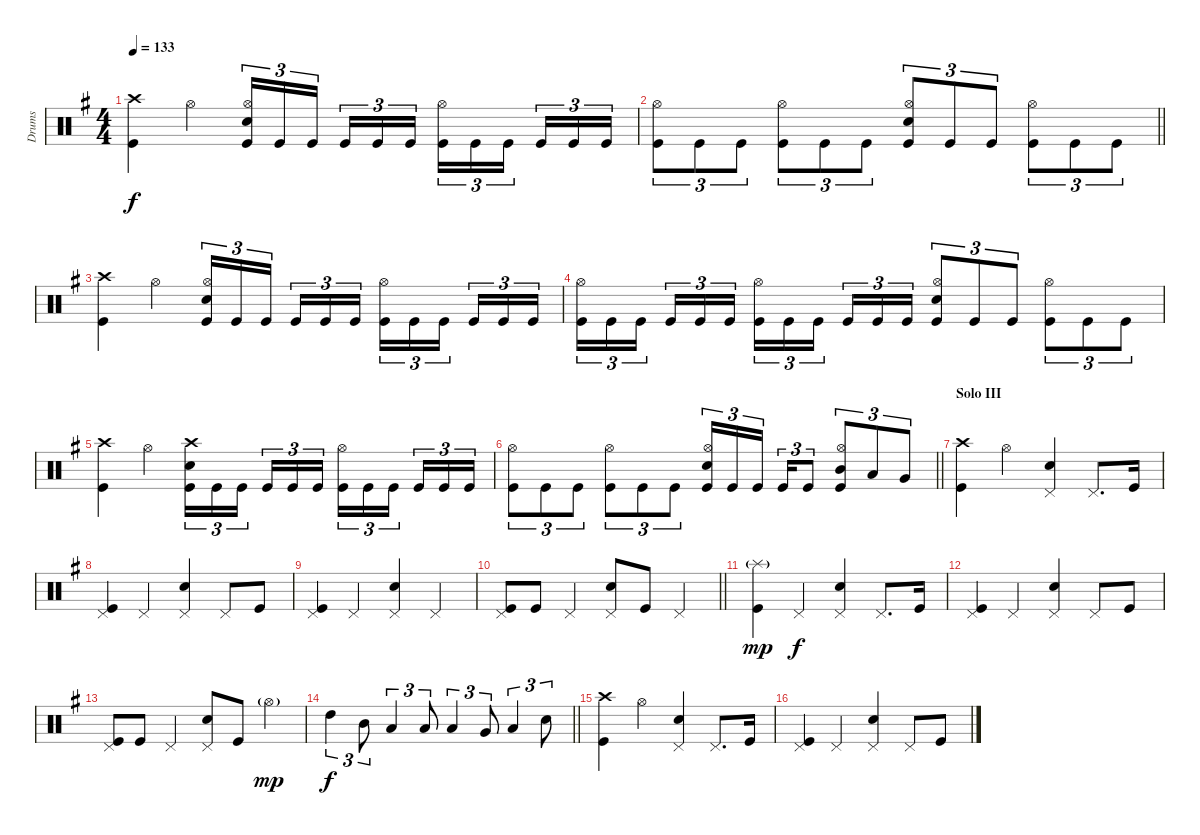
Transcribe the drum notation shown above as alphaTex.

\track ("Drums" "Drums") {instrument percussion}
\staff
\articulation defaults
\ts (4 4)
\tempo 133
\clef neutral
\ks eminor
("Crash high (hit)" "Kick (hit)").4{dy f} "Hi-Hat (open)".4 ("Hi-Hat (open)" "Electric Snare (hit)" "Kick (hit)").16{tu (3 2)} "Kick (hit)".16{tu (3 2)} "Kick (hit)".16{tu (3 2) beam splitsecondary} "Kick (hit)".16{tu (3 2)} "Kick (hit)".16{tu (3 2)} "Kick (hit)".16{tu (3 2)} ("Hi-Hat (open)" "Kick (hit)").16{tu (3 2)} "Kick (hit)".16{tu (3 2)} "Kick (hit)".16{tu (3 2) beam splitsecondary} "Kick (hit)".16{tu (3 2)} "Kick (hit)".16{tu (3 2)} "Kick (hit)".16{tu (3 2)} |
\barLineRight lightlight
("Hi-Hat (open)" "Kick (hit)").8{tu (3 2)} "Kick (hit)".8{tu (3 2)} "Kick (hit)".8{tu (3 2)} ("Hi-Hat (open)" "Kick (hit)").8{tu (3 2)} "Kick (hit)".8{tu (3 2)} "Kick (hit)".8{tu (3 2)} ("Hi-Hat (open)" "Electric Snare (hit)" "Kick (hit)").8{tu (3 2)} "Kick (hit)".8{tu (3 2)} "Kick (hit)".8{tu (3 2)} ("Hi-Hat (open)" "Kick (hit)").8{tu (3 2)} "Kick (hit)".8{tu (3 2)} "Kick (hit)".8{tu (3 2)} |
("Crash high (hit)" "Kick (hit)").4 "Hi-Hat (open)".4 ("Hi-Hat (open)" "Electric Snare (hit)" "Kick (hit)").16{tu (3 2)} "Kick (hit)".16{tu (3 2)} "Kick (hit)".16{tu (3 2) beam splitsecondary} "Kick (hit)".16{tu (3 2)} "Kick (hit)".16{tu (3 2)} "Kick (hit)".16{tu (3 2)} ("Hi-Hat (open)" "Kick (hit)").16{tu (3 2)} "Kick (hit)".16{tu (3 2)} "Kick (hit)".16{tu (3 2) beam splitsecondary} "Kick (hit)".16{tu (3 2)} "Kick (hit)".16{tu (3 2)} "Kick (hit)".16{tu (3 2)} |
("Hi-Hat (open)" "Kick (hit)").16{tu (3 2)} "Kick (hit)".16{tu (3 2)} "Kick (hit)".16{tu (3 2) beam splitsecondary} "Kick (hit)".16{tu (3 2)} "Kick (hit)".16{tu (3 2)} "Kick (hit)".16{tu (3 2)} ("Hi-Hat (open)" "Kick (hit)").16{tu (3 2)} "Kick (hit)".16{tu (3 2)} "Kick (hit)".16{tu (3 2) beam splitsecondary} "Kick (hit)".16{tu (3 2)} "Kick (hit)".16{tu (3 2)} "Kick (hit)".16{tu (3 2)} ("Hi-Hat (open)" "Electric Snare (hit)" "Kick (hit)").8{tu (3 2)} "Kick (hit)".8{tu (3 2)} "Kick (hit)".8{tu (3 2)} ("Hi-Hat (open)" "Kick (hit)").8{tu (3 2)} "Kick (hit)".8{tu (3 2)} "Kick (hit)".8{tu (3 2)} |
("Crash high (hit)" "Kick (hit)").4 "Hi-Hat (open)".4 ("Crash high (hit)" "Electric Snare (hit)" "Kick (hit)").16{tu (3 2)} "Kick (hit)".16{tu (3 2)} "Kick (hit)".16{tu (3 2) beam splitsecondary} "Kick (hit)".16{tu (3 2)} "Kick (hit)".16{tu (3 2)} "Kick (hit)".16{tu (3 2)} ("Hi-Hat (open)" "Kick (hit)").16{tu (3 2)} "Kick (hit)".16{tu (3 2)} "Kick (hit)".16{tu (3 2) beam splitsecondary} "Kick (hit)".16{tu (3 2)} "Kick (hit)".16{tu (3 2)} "Kick (hit)".16{tu (3 2)} |
\barLineRight lightlight
("Hi-Hat (open)" "Kick (hit)").8{tu (3 2)} "Kick (hit)".8{tu (3 2)} "Kick (hit)".8{tu (3 2)} ("Hi-Hat (open)" "Kick (hit)").8{tu (3 2)} "Kick (hit)".8{tu (3 2)} "Kick (hit)".8{tu (3 2)} ("Hi-Hat (open)" "Electric Snare (hit)" "Kick (hit)").16{tu (3 2)} "Kick (hit)".16{tu (3 2)} "Kick (hit)".16{tu (3 2) beam splitsecondary} "Kick (hit)".16{tu (3 2)} "Kick (hit)".8{tu (3 2)} ("Mid Tom (hit)" "Hi-Hat (open)" "Kick (hit)").8{tu (3 2)} "Low Tom (hit)".8{tu (3 2)} "Very Low Tom (hit)".8{tu (3 2)} |
\section ("" "Solo III")
("Crash high (hit)" "Kick (hit)").4 "Hi-Hat (open)".4 ("Pedal Hi-Hat (hit)" "Electric Snare (hit)").4 "Pedal Hi-Hat (hit)".8{d} "Kick (hit)".16 |
("Pedal Hi-Hat (hit)" "Kick (hit)").4 "Pedal Hi-Hat (hit)".4 ("Pedal Hi-Hat (hit)" "Electric Snare (hit)").4 "Pedal Hi-Hat (hit)".8 "Kick (hit)".8 |
("Pedal Hi-Hat (hit)" "Kick (hit)").4 "Pedal Hi-Hat (hit)".4 ("Pedal Hi-Hat (hit)" "Electric Snare (hit)").4 "Pedal Hi-Hat (hit)".4 |
\barLineRight lightlight
("Pedal Hi-Hat (hit)" "Kick (hit)").8 "Kick (hit)".8 "Pedal Hi-Hat (hit)".4 ("Pedal Hi-Hat (hit)" "Electric Snare (hit)").8 "Kick (hit)".8 "Pedal Hi-Hat (hit)".4 |
("Splash (hit)"{g} "Kick (hit)").4{dy mp} "Pedal Hi-Hat (hit)".4{dy f} ("Pedal Hi-Hat (hit)" "Electric Snare (hit)").4 "Pedal Hi-Hat (hit)".8{d} "Kick (hit)".16 |
("Pedal Hi-Hat (hit)" "Kick (hit)").4 "Pedal Hi-Hat (hit)".4 ("Pedal Hi-Hat (hit)" "Electric Snare (hit)").4 "Pedal Hi-Hat (hit)".8 "Kick (hit)".8 |
("Pedal Hi-Hat (hit)" "Kick (hit)").8 "Kick (hit)".8 "Pedal Hi-Hat (hit)".4 ("Pedal Hi-Hat (hit)" "Electric Snare (hit)").8 "Kick (hit)".8 "Hi-Hat (open)"{g}.4{dy mp} |
\barLineRight lightlight "High Tom (hit)".4{tu (3 2) dy f} "Mid Tom (hit)".8{tu (3 2)} "Low Tom (hit)".4{tu (3 2)} "Low Tom (hit)".8{tu (3 2)} "Low Tom (hit)".4{tu (3 2)} "Very Low Tom (hit)".8{tu (3 2)} "Low Floor Tom (hit)".4{tu (3 2)} "Electric Snare (hit)".8{tu (3 2)}
|
("Crash high (hit)" "Kick (hit)").4 "Hi-Hat (open)".4 ("Pedal Hi-Hat (hit)" "Electric Snare (hit)").4 "Pedal Hi-Hat (hit)".8{d} "Kick (hit)".16 |
("Pedal Hi-Hat (hit)" "Kick (hit)").4 "Pedal Hi-Hat (hit)".4 ("Pedal Hi-Hat (hit)" "Electric Snare (hit)").4 "Pedal Hi-Hat (hit)".8 "Kick (hit)".8
